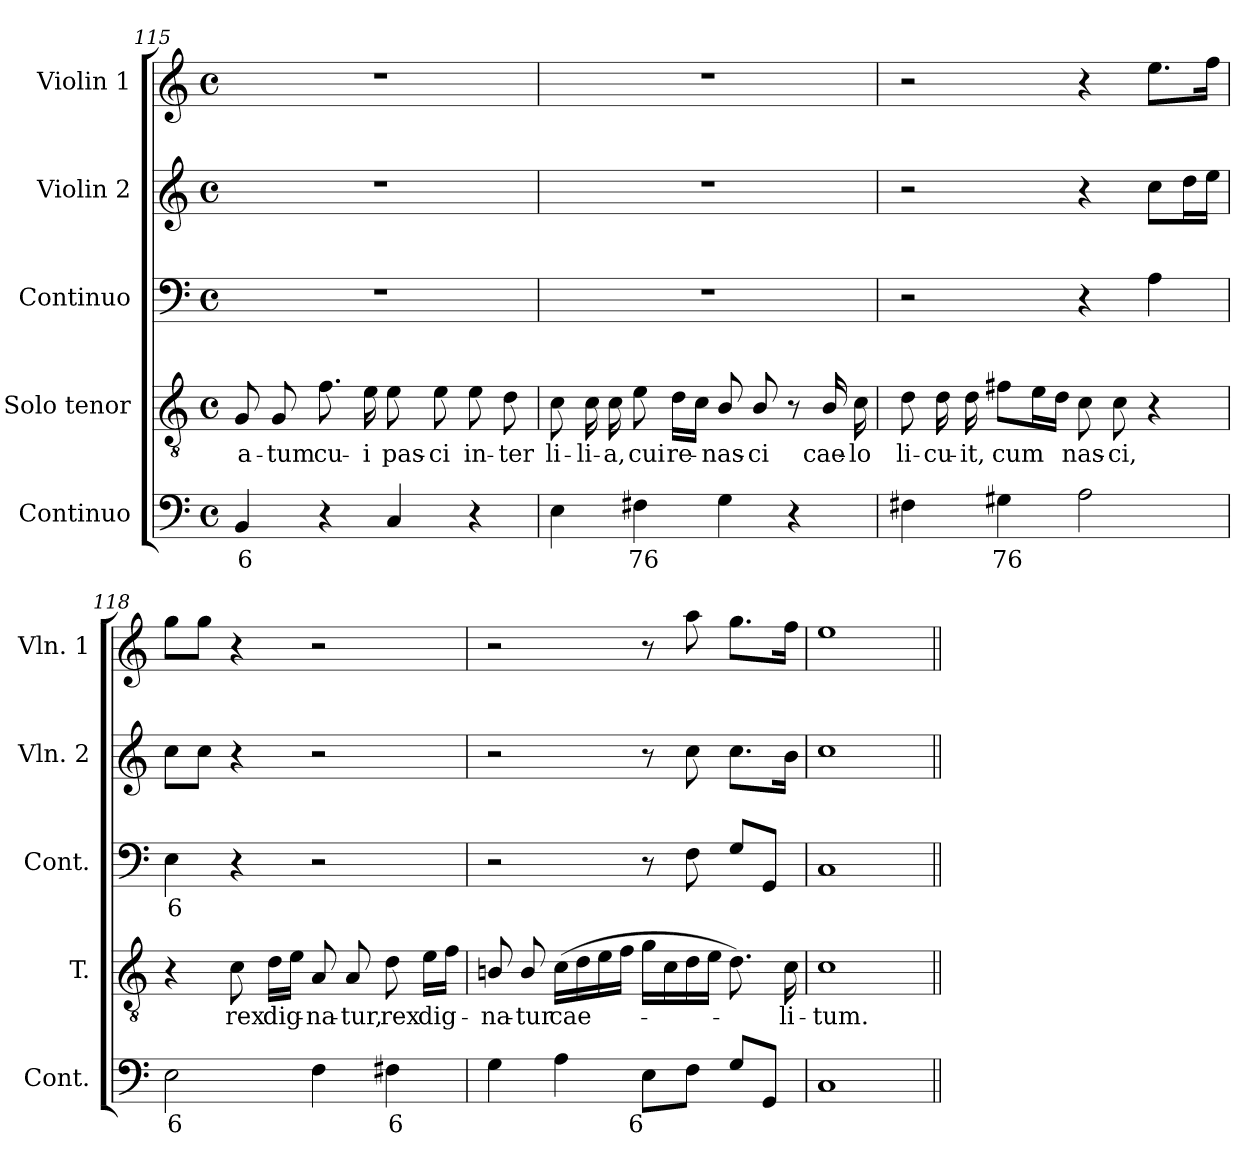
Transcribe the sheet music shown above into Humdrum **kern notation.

**kern	**text	**kern	**text	**kern	**text	**kern	**kern
*part5	*part5	*part4	*part4	*part3	*part3	*part2	*part1
*staff5	*staff5	*staff4	*staff4	*staff3	*staff3	*staff2	*staff1
*I"Continuo	*	*I"Solo tenor	*	*I"Continuo	*	*I"Violin 2	*I"Violin 1
*I'Cont.	*	*I'T.	*	*I'Cont.	*	*I'Vln. 2	*I'Vln. 1
*clefF4	*	*clefGv2	*	*clefF4	*	*clefG2	*clefG2
*	*	*ITrd7c12	*	*	*	*	*
*k[]	*	*k[]	*	*k[]	*	*k[]	*k[]
*C:	*	*C:	*	*C:	*	*C:	*C:
*M4/4	*	*M4/4	*	*M4/4	*	*M4/4	*M4/4
*met(c)	*	*met(c)	*	*met(c)	*	*met(c)	*met(c)
=115	=115	=115	=115	=115	=115	=115	=115
!	!LO:LY:b:color=#000000	!	!	!	!	!	!
!	!	!	!LO:LY:b:color=#000000	!	!	!	!
4BBi/	6	8GGi/	-a-	1r	.	1r	1r
!	!	!	!LO:LY:b:color=#000000	!	!	!	!
.	.	8GGi/	-tum	.	.	.	.
!	!	!	!LO:LY:b:color=#000000	!	!	!	!
4r	.	8.Fi\	cu-	.	.	.	.
!	!	!	!LO:LY:b:color=#000000	!	!	!	!
.	.	16Ei\	-i	.	.	.	.
!	!	!	!LO:LY:b:color=#000000	!	!	!	!
4Ci/	.	8Ei\	pas-	.	.	.	.
!	!	!	!LO:LY:b:color=#000000	!	!	!	!
.	.	8Ei\	-ci	.	.	.	.
!	!	!	!LO:LY:b:color=#000000	!	!	!	!
4r	.	8Ei\	in-	.	.	.	.
!	!	!	!LO:LY:b:color=#000000	!	!	!	!
.	.	8Di\	-ter	.	.	.	.
=116	=116	=116	=116	=116	=116	=116	=116
!	!	!	!LO:LY:b:color=#000000	!	!	!	!
4Ei\	.	8Ci\	li-	1r	.	1r	1r
!	!	!	!LO:LY:b:color=#000000	!	!	!	!
.	.	16Ci\	-li-	.	.	.	.
!	!	!	!LO:LY:b:color=#000000	!	!	!	!
.	.	16Ci\	-a,	.	.	.	.
!	!LO:LY:b:color=#000000	!	!	!	!	!	!
!	!	!	!LO:LY:b:color=#000000	!	!	!	!
4F#Xi\	76	8Ei\	cui	.	.	.	.
!	!	!	!LO:LY:b:color=#000000	!	!	!	!
.	.	16Di\LL	re-	.	.	.	.
.	.	16Ci\JJ	.	.	.	.	.
!	!	!	!LO:LY:b:color=#000000	!	!	!	!
4Gi\	.	8BBi/	-nas-	.	.	.	.
!	!	!	!LO:LY:b:color=#000000	!	!	!	!
.	.	8BBi/	-ci	.	.	.	.
4r	.	8r	.	.	.	.	.
!	!	!	!LO:LY:b:color=#000000	!	!	!	!
.	.	16BBi/	cae-	.	.	.	.
!	!	!	!LO:LY:b:color=#000000	!	!	!	!
.	.	16Ci\	-lo	.	.	.	.
!!LO:LB:g=z
=117	=117	=117	=117	=117	=117	=117	=117
!	!	!	!LO:LY:b:color=#000000	!	!	!	!
4F#Xi\	.	8Di\	li-	2r	.	2r	2r
!	!	!	!LO:LY:b:color=#000000	!	!	!	!
.	.	16Di\	-cu-	.	.	.	.
!	!	!	!LO:LY:b:color=#000000	!	!	!	!
.	.	16Di\	-it,	.	.	.	.
!	!LO:LY:b:color=#000000	!	!	!	!	!	!
!	!	!	!LO:LY:b:color=#000000	!	!	!	!
4G#Xi\	76	8F#Xi\L	cum	.	.	.	.
.	.	16Ei\L	.	.	.	.	.
.	.	16Di\JJ	.	.	.	.	.
!	!	!	!LO:LY:b:color=#000000	!	!	!	!
2Ai\	.	8Ci\	nas-	4r	.	4r	4r
!	!	!	!LO:LY:b:color=#000000	!	!	!	!
.	.	8Ci\	-ci,	.	.	.	.
.	.	4r	.	4Ai\	.	8cci\L	8.eei\L
.	.	.	.	.	.	16ddi\L	.
.	.	.	.	.	.	16eei\JJ	16ffi\Jk
=118	=118	=118	=118	=118	=118	=118	=118
!	!LO:LY:b:color=#000000	!	!	!	!	!	!
!	!	!	!	!	!LO:LY:b:color=#000000	!	!
2Ei\	6	4r	.	4Ei\	6	8cci\L	8ggi\L
.	.	.	.	.	.	8cci\J	8ggi\J
!	!	!	!LO:LY:b:color=#000000	!	!	!	!
.	.	8Ci\	rex	4r	.	4r	4r
!	!	!	!LO:LY:b:color=#000000	!	!	!	!
.	.	16Di\LL	dig-	.	.	.	.
.	.	16Ei\JJ	.	.	.	.	.
!	!	!	!LO:LY:b:color=#000000	!	!	!	!
4Fi\	.	8AAi/	-na-	2r	.	2r	2r
!	!	!	!LO:LY:b:color=#000000	!	!	!	!
.	.	8AAi/	-tur,	.	.	.	.
!	!LO:LY:b:color=#000000	!	!	!	!	!	!
!	!	!	!LO:LY:b:color=#000000	!	!	!	!
4F#Xi\	6	8Di\	rex	.	.	.	.
!	!	!	!LO:LY:b:color=#000000	!	!	!	!
.	.	16Ei\LL	dig-	.	.	.	.
.	.	16Fi\JJ	.	.	.	.	.
=119	=119	=119	=119	=119	=119	=119	=119
!	!	!	!LO:LY:b:color=#000000	!	!	!	!
4Gi\	.	8BBni/	-na-	2r	.	2r	2r
!	!	!	!LO:LY:b:color=#000000	!	!	!	!
.	.	8BBi/	-tur	.	.	.	.
!	!	!	!LO:LY:b:color=#000000	!	!	!	!
4Ai\	.	(16Ci\LL	cae-	.	.	.	.
.	.	16Di\	.	.	.	.	.
.	.	16Ei\	.	.	.	.	.
.	.	16Fi\JJ	.	.	.	.	.
!	!LO:LY:b:color=#000000	!	!	!	!	!	!
8Ei\L	6	16Gi\LL	.	8r	.	8r	8r
.	.	16Ci\	.	.	.	.	.
8Fi\J	.	16Di\	.	8Fi\	.	8cci\	8aai\
.	.	16Ei\JJ	.	.	.	.	.
8Gi/L	.	8.Di\)	.	8Gi/L	.	8.cci\L	8.ggi\L
8GGi/J	.	.	.	8GGi/J	.	.	.
!	!	!	!LO:LY:b:color=#000000	!	!	!	!
.	.	16Ci\	-li-	.	.	16bi\Jk	16ffi\Jk
=120	=120	=120	=120	=120	=120	=120	=120
!	!	!	!LO:LY:b:color=#000000	!	!	!	!
1Ci	.	1Ci	-tum.	1Ci	.	1cci	1eei
=||	=||	=||	=||	=||	=||	=||	=||
*-	*-	*-	*-	*-	*-	*-	*-
